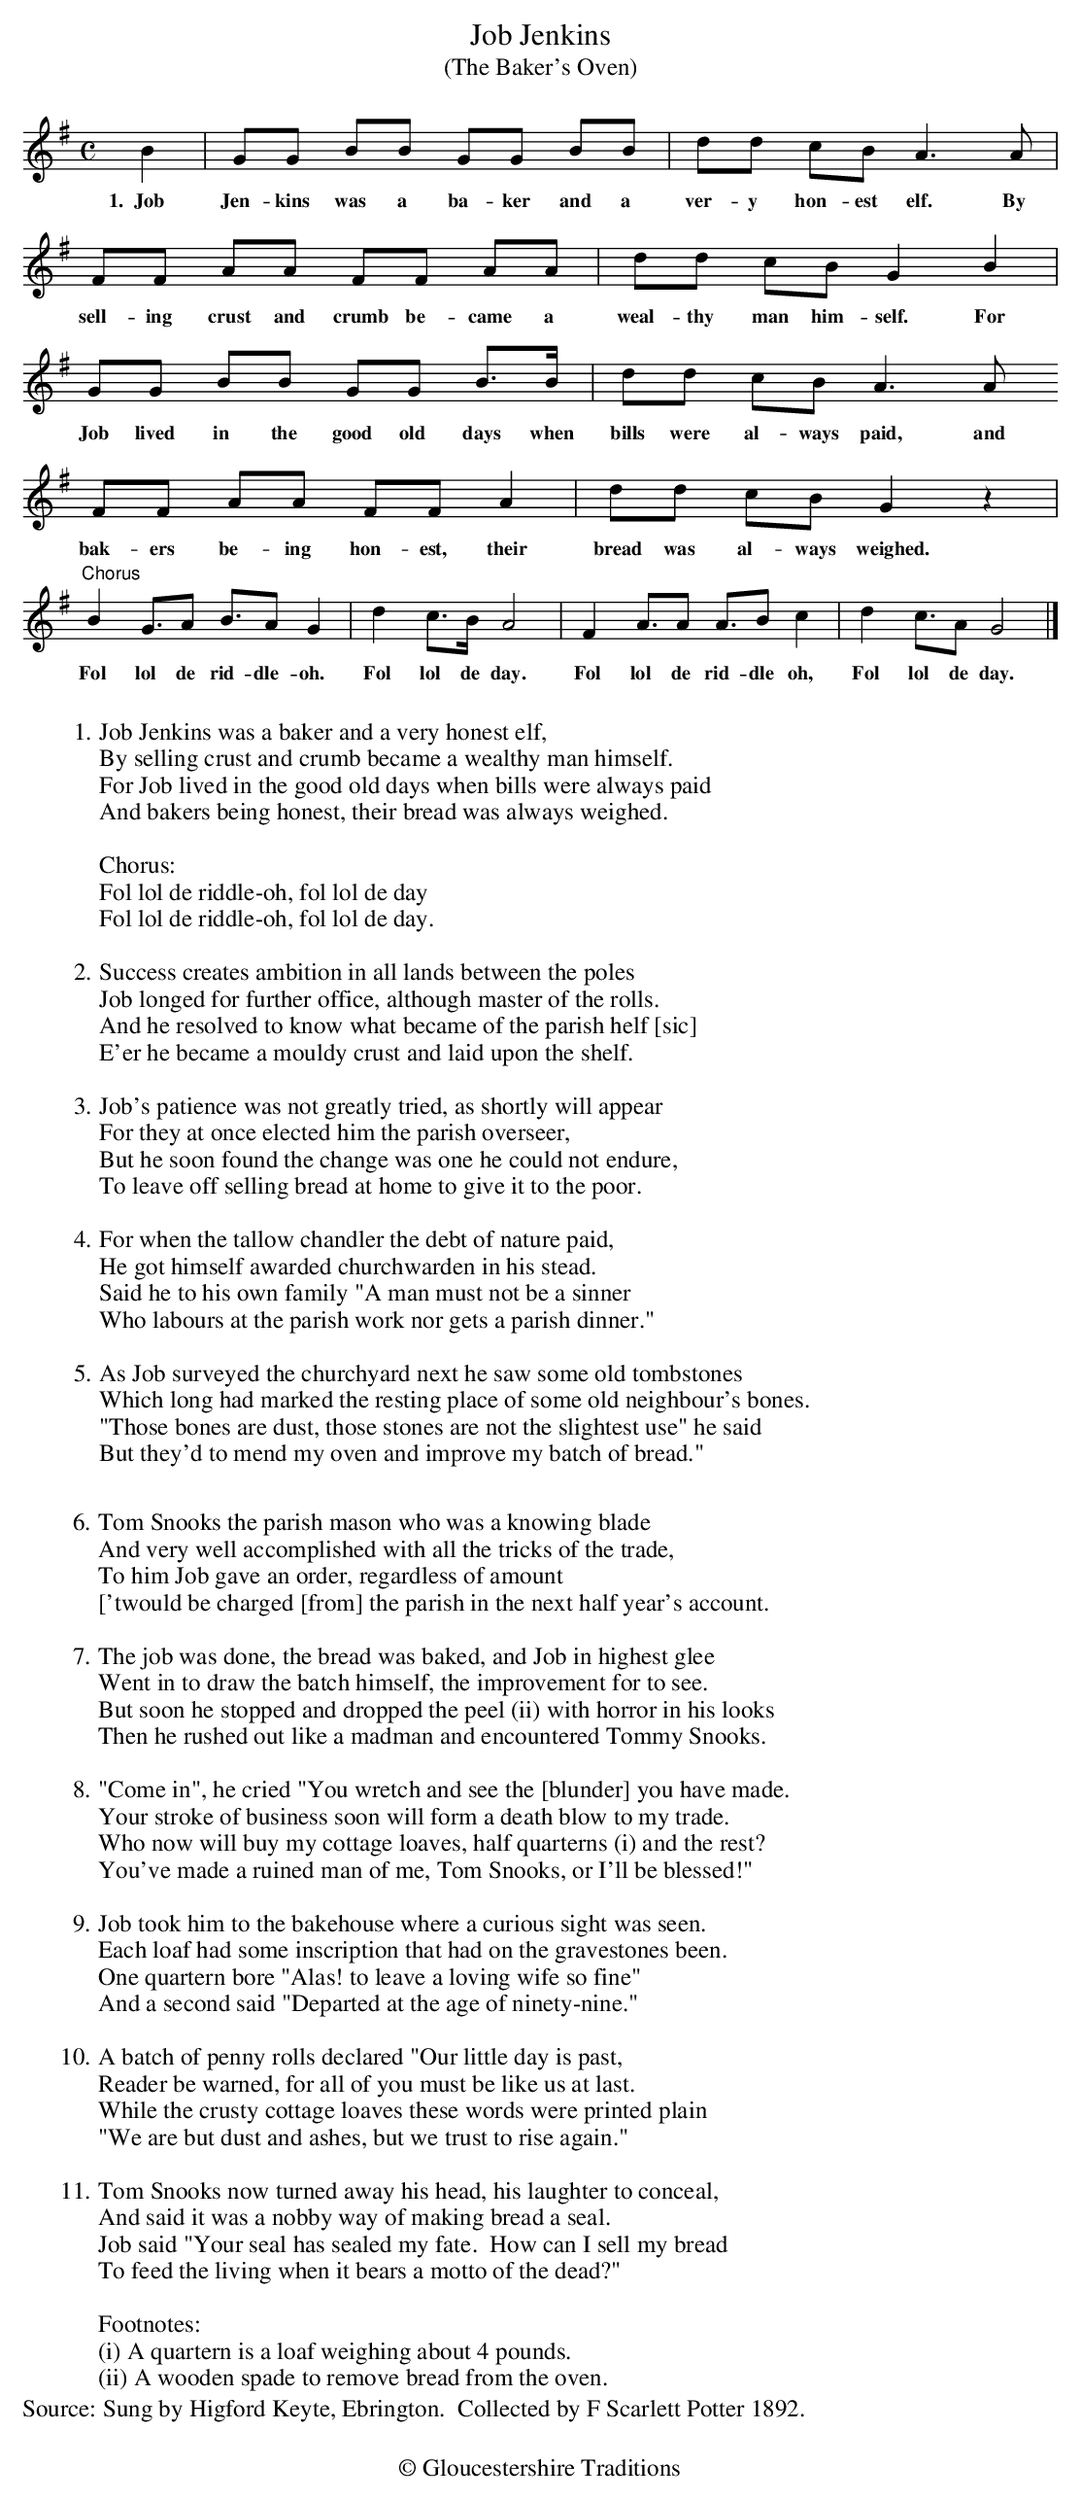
X:1
T:Job Jenkins
T:(The Baker's Oven)
L:1/4
M:C
K:G
B|G/G/ B/B/ G/G/ B/B/|d/d/ c/B/ A>A|
w:1.~~Job Jen-kins was a ba-ker and a ver-y hon-est elf.  By
F/F/ A/A/ F/F/ A/A/|d/d/ c/B/ GB|
w:sell-ing crust and crumb be-came a weal-thy man him-self.  For
G/G/ B/B/ G/G/ B/>B/|d/d/ c/B/ A>A
w:Job lived in the  good old days when bills were al-ways paid, and
F/F/  A/A/ F/F/ A|d/d/ c/B/ Gz|
w:bak-ers be-ing hon-est, their bread was al-ways weighed.
"Chorus"BG/>A B/>A G|d c/>B/A2|F A/>A A/>B c|dc/>A G2|]%%text
w: Fol lol de rid-dle-oh. Fol lol de day.  Fol lol de rid-dle oh, Fol lol de day.
W:
W:1. Job Jenkins was a baker and a very honest elf,
W:By selling crust and crumb became a wealthy man himself.
W:For Job lived in the good old days when bills were always paid
W:And bakers being honest, their bread was always weighed.
W:
W:Chorus:
W:Fol lol de riddle-oh, fol lol de day
W:Fol lol de riddle-oh, fol lol de day.
W:
W:2.Success creates ambition in all lands between the poles
W:Job longed for further office, although master of the rolls.
W:And he resolved to know what became of the parish helf [sic]
W:E'er he became a mouldy crust and laid upon the shelf.
W:
W:3.Job's patience was not greatly tried, as shortly will appear
W:For they at once elected him the parish overseer,
W:But he soon found the change was one he could not endure,
W:To leave off selling bread at home to give it to the poor.
W:
W:4.For when the tallow chandler the debt of nature paid,
W:He got himself awarded churchwarden in his stead.
W:Said he to his own family "A man must not be a sinner
W:Who labours at the parish work nor gets a parish dinner."
W:
W:5.As Job surveyed the churchyard next he saw some old tombstones
W:Which long had marked the resting place of some old neighbour's bones.
W:"Those bones are dust, those stones are not the slightest use" he said
W:But they'd to mend my oven and improve my batch of bread."
W:
W:6.Tom Snooks the parish mason who was a knowing blade
W:And very well accomplished with all the tricks of the trade,
W:To him Job gave an order, regardless of amount
W:['twould be charged [from] the parish in the next half year's account.
W:
W:7. The job was done, the bread was baked, and Job in highest glee
W:Went in to draw the batch himself, the improvement for to see.
W:But soon he stopped and dropped the peel (ii) with horror in his looks
W:Then he rushed out like a madman and encountered Tommy Snooks.
W:
W:8. "Come in", he cried "You wretch and see the [blunder] you have made.
W:Your stroke of business soon will form a death blow to my trade.
W:Who now will buy my cottage loaves, half quarterns (i) and the rest?
W:You've made a ruined man of me, Tom Snooks, or I'll be blessed!"
W:
W:9. Job took him to the bakehouse where a curious sight was seen.
W:Each loaf had some inscription that had on the gravestones been.
W:One quartern bore "Alas! to leave a loving wife so fine"
W:And a second said "Departed at the age of ninety-nine."
W:
W:10.A batch of penny rolls declared "Our little day is past,
W:Reader be warned, for all of you must be like us at last.
W:While the crusty cottage loaves these words were printed plain
W:"We are but dust and ashes, but we trust to rise again."
W:
W:11. Tom Snooks now turned away his head, his laughter to conceal,
W:And said it was a nobby way of making bread a seal.
W:Job said "Your seal has sealed my fate.  How can I sell my bread
W:To feed the living when it bears a motto of the dead?"
W:
W:Footnotes:
W:(i) A quartern is a loaf weighing about 4 pounds.
W:(ii) A wooden spade to remove bread from the oven.
